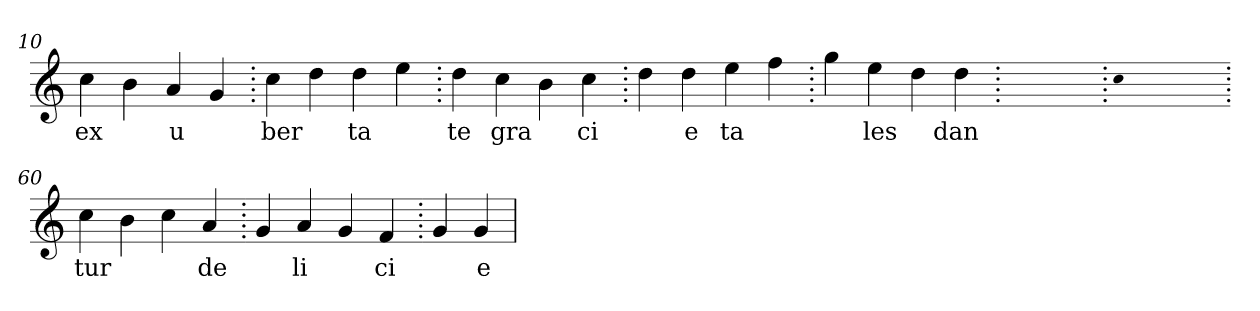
**kern	**text
*part1	*part1
*staff1	*staff1
*clefG2	*
=10.	=10.
4cc	ex
4b	.
4a	u
4g	.
=20.	=20.
4cc	ber
4dd	.
4dd	ta
4ee	.
=30.	=30.
4dd	te
4cc	gra
4b	.
4cc	ci
=40.	=40.
4dd	.
4dd	e
4ee	ta
4ff	.
=50.	=50.
4gg	.
4ee	les
4dd	.
4dd	dan
=60.	=60.
1ryy	.
=60.	=60.
qqcc	.
1ryy	.
=60.	=60.
4cc	tur
4b	.
4cc	.
4a	de
=70.	=70.
4g	.
4a	li
4g	.
4f	ci
=80.	=80.
4g	.
4g	e
=	=
*-	*-
